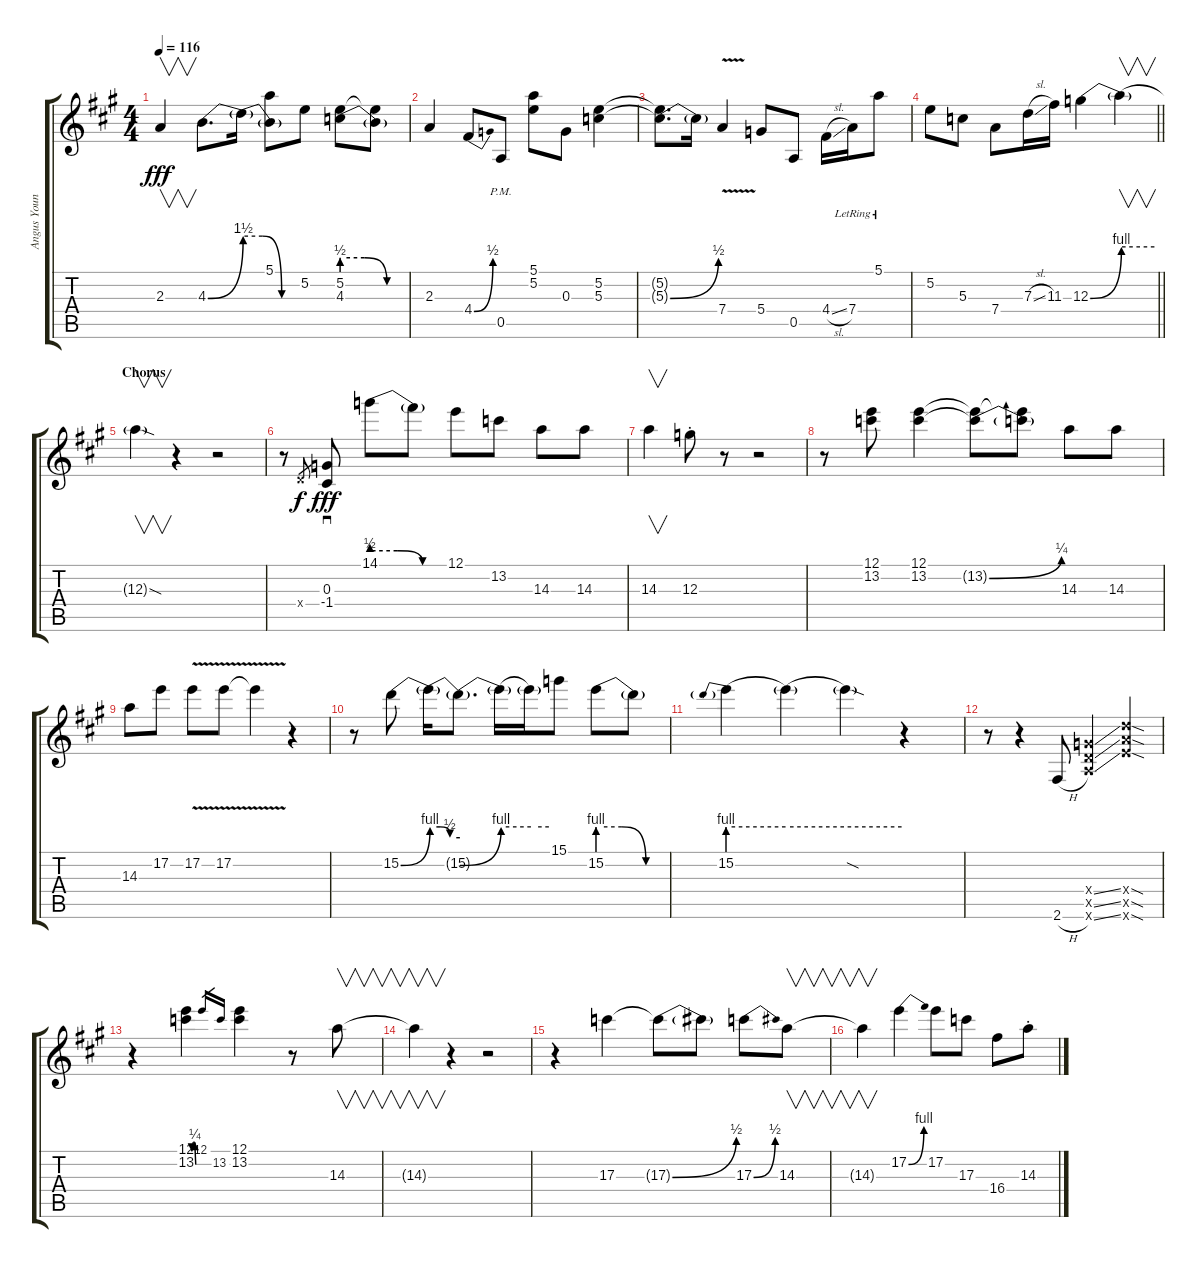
\track ("Angus Young Solo" "Angus Youn") {instrument distortionguitar}
\staff {score tabs}
\tuning (E4 B3 G3 D3 A2 E2) {hide}
\ts (4 4)
\tempo 116
\clef g2
\ks a
2.3.4{v dy fff} 4.3{be (bend 0 0 60 6)}.8{d} 4.3{be (custom 0 6 20 6 40 0 60 0) t}.16 (5.1 4.3{t}).8 5.2.8 (5.2 4.3{be (custom 0 2 20 2 40 0 60 0)}).8 (5.2{t} 4.3{t}).8 |
2.3.4 4.4{be (bend 0 0 60 2)}.8 0.5{pm}.8 (5.1 5.2).8 0.3.8 (5.2 5.3).4 |
(5.2{t} 5.3{be (bend 0 0 60 2) t}).8{d} 5.3{t}.16 7.4{v}.4 5.4.8 0.5.8 4.4{sl}.16 7.4{lr}.16 5.1{lr}.8 |
\barLineRight lightlight
5.2.8 5.3.8 7.4.8 7.3{sl}.16 11.3.16 12.3{be (bend 0 0 60 4)}.4 12.3{be (hold 0 4 60 4) t}.4{v} |
\section ("" "Chorus")
12.3{sod t}.4{v} r.4 r.2 |
r.8 0.4{x}.8{gr dy f} (0.3 -1.4).8{sd dy fff} 14.1{be (custom 0 2 20 2 40 0 60 0)}.8 14.1{t}.8 12.1.8 13.2.8 14.3.8 14.3.8 |
14.3.4{v} 12.3{st}.8 r.8 r.2 |
r.8 (12.1 13.2).8 (12.1 13.2).4 (12.1{t} 13.2{be (bend 0 0 60 1) t}).8 (12.1{t} 13.2{t}).8 14.3.8 14.3.8 |
14.3.8 17.2.8 17.2{v}.8 17.2{v}.8 17.2{t}.4 r.4 |
r.8 15.2{be (bend 0 0 60 4)}.8 15.2{be (custom 0 4 20 4 40 2 60 2) t}.16 15.2{be (bend 0 0 60 4) t}.8{d} 15.2{be (hold 0 4 60 4) t}.16 15.2{be (hold 0 4 60 4) t}.16 15.1.8 15.2{be (custom 0 4 20 4 40 0 60 0)}.8 15.2{t}.8 |
15.2{be (prebend 0 4 60 4)}.4 15.2{be (hold 0 4 60 4) t}.4 15.2{sod t}.4 r.4 |
r.8 r.4 2.6{h}.8 (5.4{ss x} 5.5{ss x} 5.6{ss x}).4 (12.4{sod x} 12.5{sod x} 12.6{sod x}).4 |
r.4 (12.1 13.2{be (custom 0 0 10 1 25 1 40 0 60 0)}).4 12.1.16{gr} 13.2.16{gr} (12.1 13.2).4 r.8 14.3.8{v} |
14.3{t}.4{v} r.4 r.2 |
r.4 17.3.4 17.3{be (bend 0 0 60 2) t}.8 17.3{t}.8 17.3{be (bend 0 0 60 2)}.8 14.3.8{v} |
14.3{t}.4{v} 17.2{be (bend 0 0 60 4)}.4 17.2.8 17.3.8 16.4.8 14.3{st}.8
